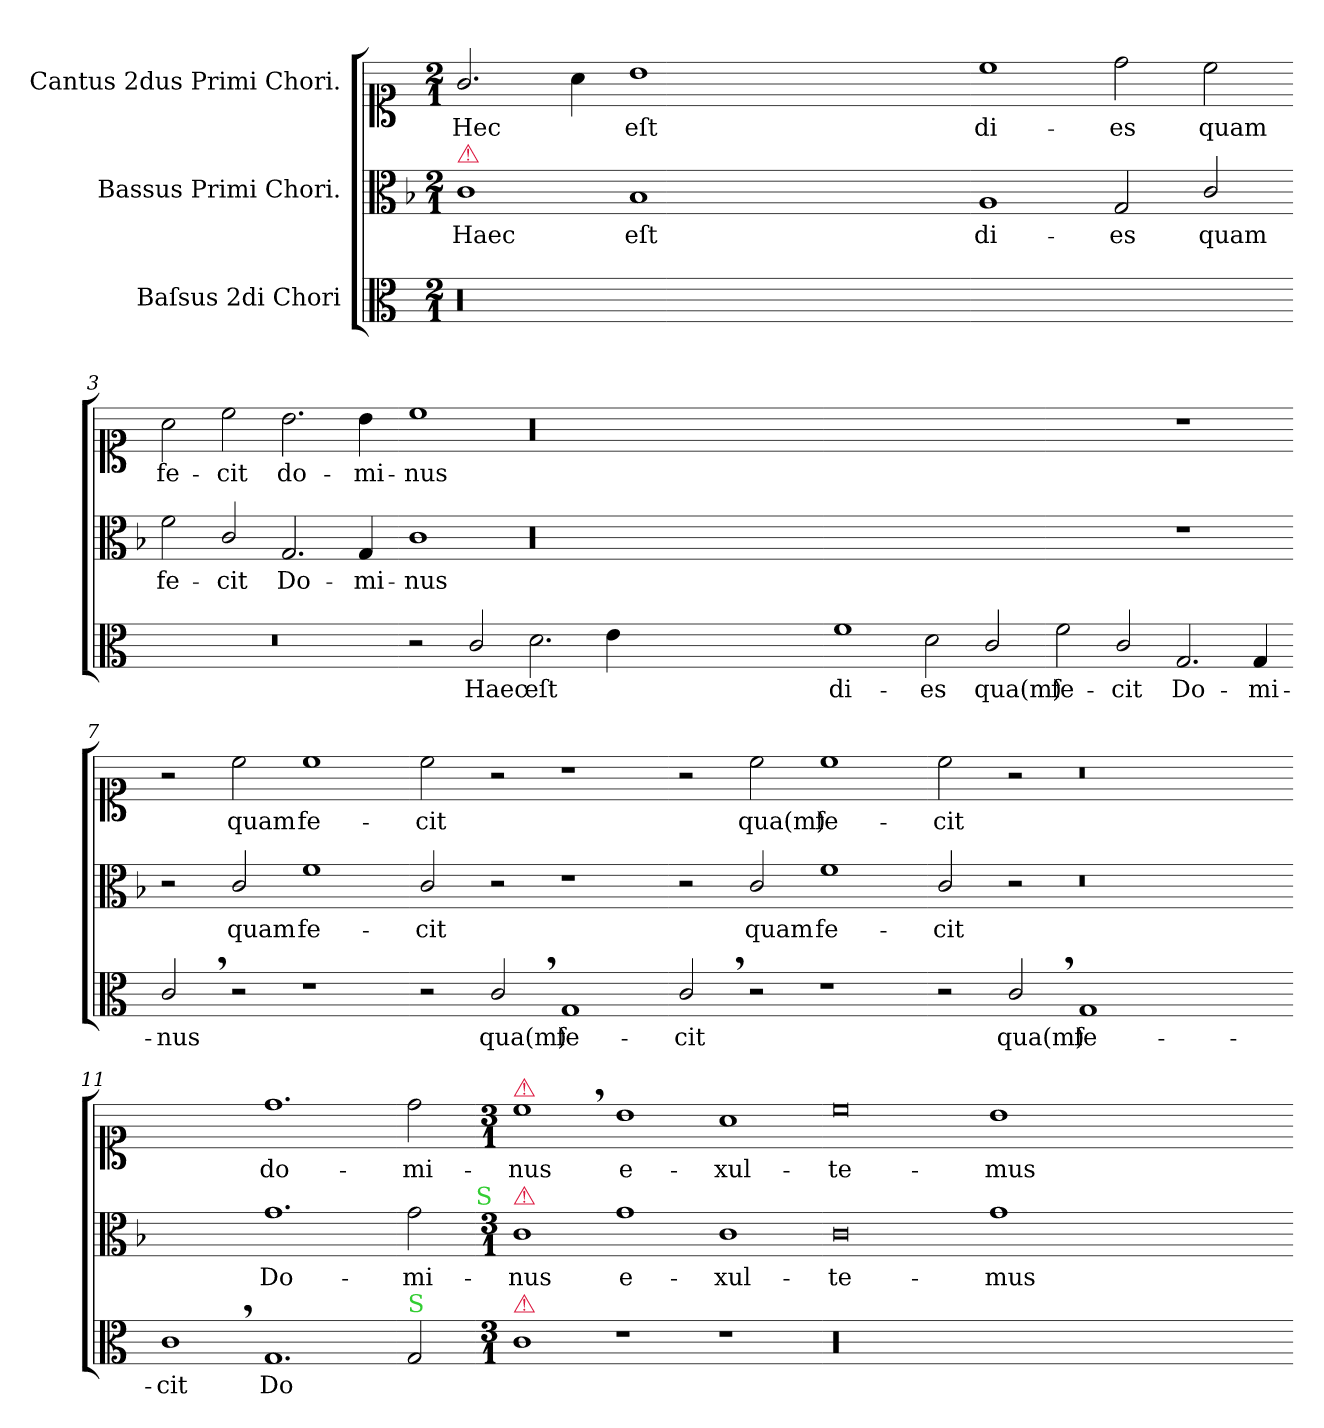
**kern	**text	**kern	**text	**kern	**text
*part3	*part3	*part2	*part2	*part1	*part1
*staff3	*staff3	*staff2	*staff2	*staff1	*staff1
*I"Baſsus 2di Chori	*	*I"Bassus Primi Chori.	*	*I"Cantus 2dus Primi Chori.	*
*clefC3	*	*clefC3	*	*clefC1	*
*k[]	*	*k[b-]	*	*k[]	*
*M2/1	*	*M2/1	*	*M2/1	*
=1	=1	=1	=1	=1	=1
!	!	!LO:TX:a:color=crimson:t=⚠	!	!	!
00r	.	1c	Haec	2.g/	Hec
.	.	.	.	4a\	.
.	.	1B-	eſt	1b	eſt
.	.	0ryy	.	0ryy	.
=2-	=2-	=2-	=2-	=2-	=2-
0ryy	.	1A	di-	1cc	di-
.	.	2G/	-es	2dd\	-es
.	.	2c/	quam	2cc\	quam
=3-	=3-	=3-	=3-	=3-	=3-
0r	.	2f\	fe-	2a\	fe-
.	.	2c/	-cit	2cc\	-cit
.	.	2.G/	Do-	2.b\	do-
.	.	4G/	-mi-	4b\	-mi-
=4-	=4-	=4-	=4-	=4-	=4-
2r	.	1c	-nus	1cc	-nus
2c/	Haec	.	.	.	.
2.d\	eſt	00r	.	00r	.
4e\	.	.	.	.	.
0.ryy	.	.	.	.	.
=5-	=5-	=5-	=5-	=5-	=5-
1f	di-	0ryy	.	0ryy	.
2d\	-es	.	.	.	.
2c/	qua(m)	.	.	.	.
=6-	=6-	=6-	=6-	=6-	=6-
2f\	fe-	1ryy	.	1ryy	.
2c/	-cit	.	.	.	.
2.G/	Do-	1r	.	1r	.
4G/	-mi-	.	.	.	.
=7-	=7-	=7-	=7-	=7-	=7-
2c,>/	-nus	2r	.	2r	.
2r	.	2c/	quam	2cc\	quam
1r	.	1f	fe-	1cc	fe-
=8-	=8-	=8-	=8-	=8-	=8-
2r	.	2c/	-cit	2cc\	-cit
2c,>/	qua(m)	2r	.	2r	.
1G	fe-	1r	.	1r	.
=9-	=9-	=9-	=9-	=9-	=9-
2c,>/	-cit	2r	.	2r	.
!	!	!	!LO:LY:i	!	!
2r	.	2c/	quam	2cc\	qua(m)
!	!	!	!LO:LY:i	!	!
1r	.	1f	fe-	1cc	fe-
=10-	=10-	=10-	=10-	=10-	=10-
!	!	!	!LO:LY:i	!	!
2r	.	2c/	-cit	2cc\	-cit
2c,>/	qua(m)	2r	.	2r	.
1G	fe-	0r	.	0r	.
1ryy	.	.	.	.	.
=11-	=11-	=11-	=11-	=11-	=11-
1c,>	-cit	1ryy	.	1ryy	.
1.G	Do	1.g	Do-	1.dd	do-
=12-	=12-	=12-	=12-	=12-	=12-
!LO:TX:a:color=limegreen:t=S	!	!	!	!	!
2G/	.	2g\	-mi-	2dd\	-mi-
!	!	!LO:TX:a:color=limegreen:t=S	!	!	!
=13-	=13-	=13-	=13-	=13-	=13-
*M3/1	*	*M3/1	*	*M3/1	*
!	!	!	!	!LO:TX:a:color=crimson:t=⚠	!
!	!	!LO:TX:a:color=crimson:t=⚠	!	!	!
!LO:TX:a:color=crimson:t=⚠	!	!	!	!	!
1c	.	1c	-nus	1cc,>	-nus
1r	.	1g	e-	1b	e-
1r	.	1c	-xul-	1a	-xul-
=14-	=14-	=14-	=14-	=14-	=14-
00.r	.	0c	-te-	0cc	-te-
.	.	1g	-mus	1b	-mus
.	.	0.ryy	.	0.ryy	.
=-	=-	=-	=-	=-	=-
*-	*-	*-	*-	*-	*-
